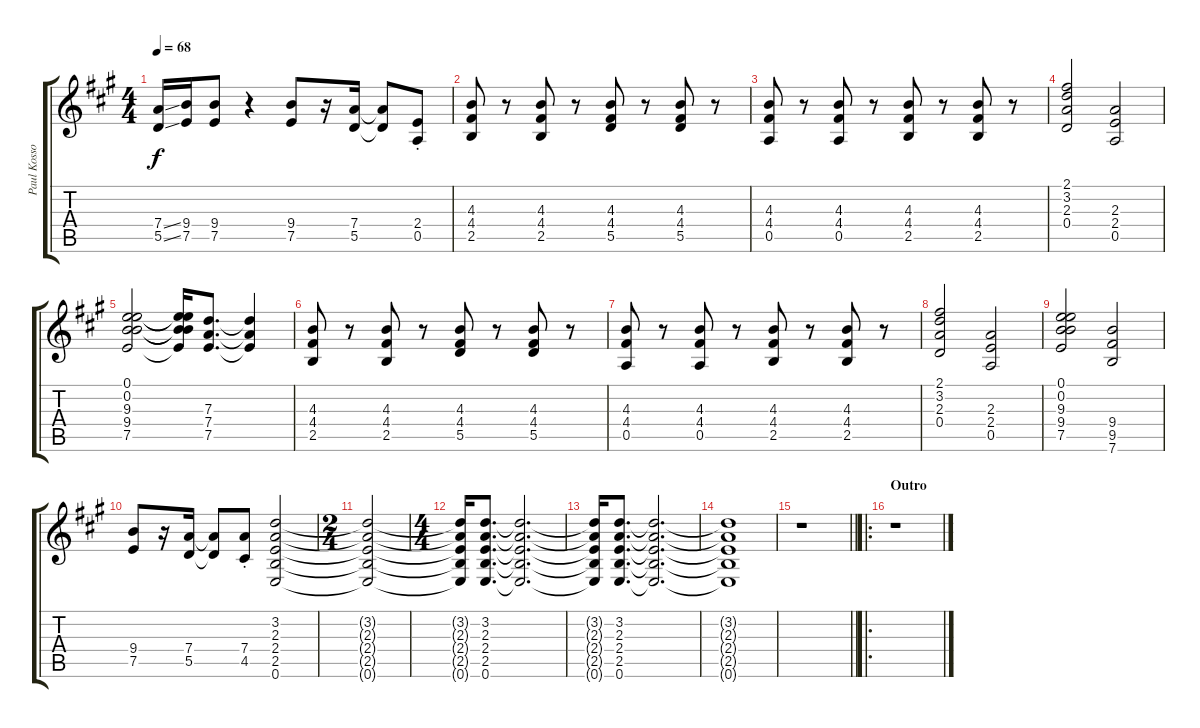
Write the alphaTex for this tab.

\track ("Paul Kossoff - Electric Guitar" "Paul Kosso") {instrument overdrivenguitar}
\staff {score tabs}
\tuning (E4 B3 G3 D3 A2 E2) {hide}
\ts (4 4)
\tempo 68
\clef g2
\ks a
(7.4{ss} 5.5{ss}).16{dy f} (9.4 7.5).16 (9.4 7.5).8 r.4 (9.4 7.5).8 r.16 (7.4 5.5).16 (7.4{t} 5.5{t}).8 (2.4{st} 0.5{st}).8 |
(4.3 4.4 2.5).8 r.8 (4.3 4.4 2.5).8 r.8 (4.3 4.4 5.5).8 r.8 (4.3 4.4 5.5).8 r.8 |
(4.3 4.4 0.5).8 r.8 (4.3 4.4 0.5).8 r.8 (4.3 4.4 2.5).8 r.8 (4.3 4.4 2.5).8 r.8 |
(2.1 3.2 2.3 0.4).2 (2.3 2.4 0.5).2 |
(0.1 0.2 9.3 9.4 7.5).2 (0.1{t} 0.2{t} 9.3{t} 9.4{t} 7.5{t}).16 (7.3 7.4 7.5).8{d} (7.3{t} 7.4{t} 7.5{t}).4 |
(4.3 4.4 2.5).8 r.8 (4.3 4.4 2.5).8 r.8 (4.3 4.4 5.5).8 r.8 (4.3 4.4 5.5).8 r.8 |
(4.3 4.4 0.5).8 r.8 (4.3 4.4 0.5).8 r.8 (4.3 4.4 2.5).8 r.8 (4.3 4.4 2.5).8 r.8 |
(2.1 3.2 2.3 0.4).2 (2.3 2.4 0.5).2 |
(0.1 0.2 9.3 9.4 7.5).2 (9.4 9.5 7.6).2 |
(9.4 7.5).8 r.16 (7.4 5.5).16 (7.4{t} 5.5{t}).8 (7.4{st} 4.5{st}).8 (3.2 2.3 2.4 2.5 0.6).2 |
\ts (2 4)
(3.2{t} 2.3{t} 2.4{t} 2.5{t} 0.6{t}).2 |
\ts (4 4)
(3.2{t} 2.3{t} 2.4{t} 2.5{t} 0.6{t}).16 (3.2 2.3 2.4 2.5 0.6).8{d} (3.2{t} 2.3{t} 2.4{t} 2.5{t} 0.6{t}).2{d} |
(3.2{t} 2.3{t} 2.4{t} 2.5{t} 0.6{t}).16 (3.2 2.3 2.4 2.5 0.6).8{d} (3.2{t} 2.3{t} 2.4{t} 2.5{t} 0.6{t}).2{d} |
(3.2{t} 2.3{t} 2.4{t} 2.5{t} 0.6{t}).1 |
\barLineRight lightlight
r.1 |
\ro
\section ("" "Outro")
r.1
